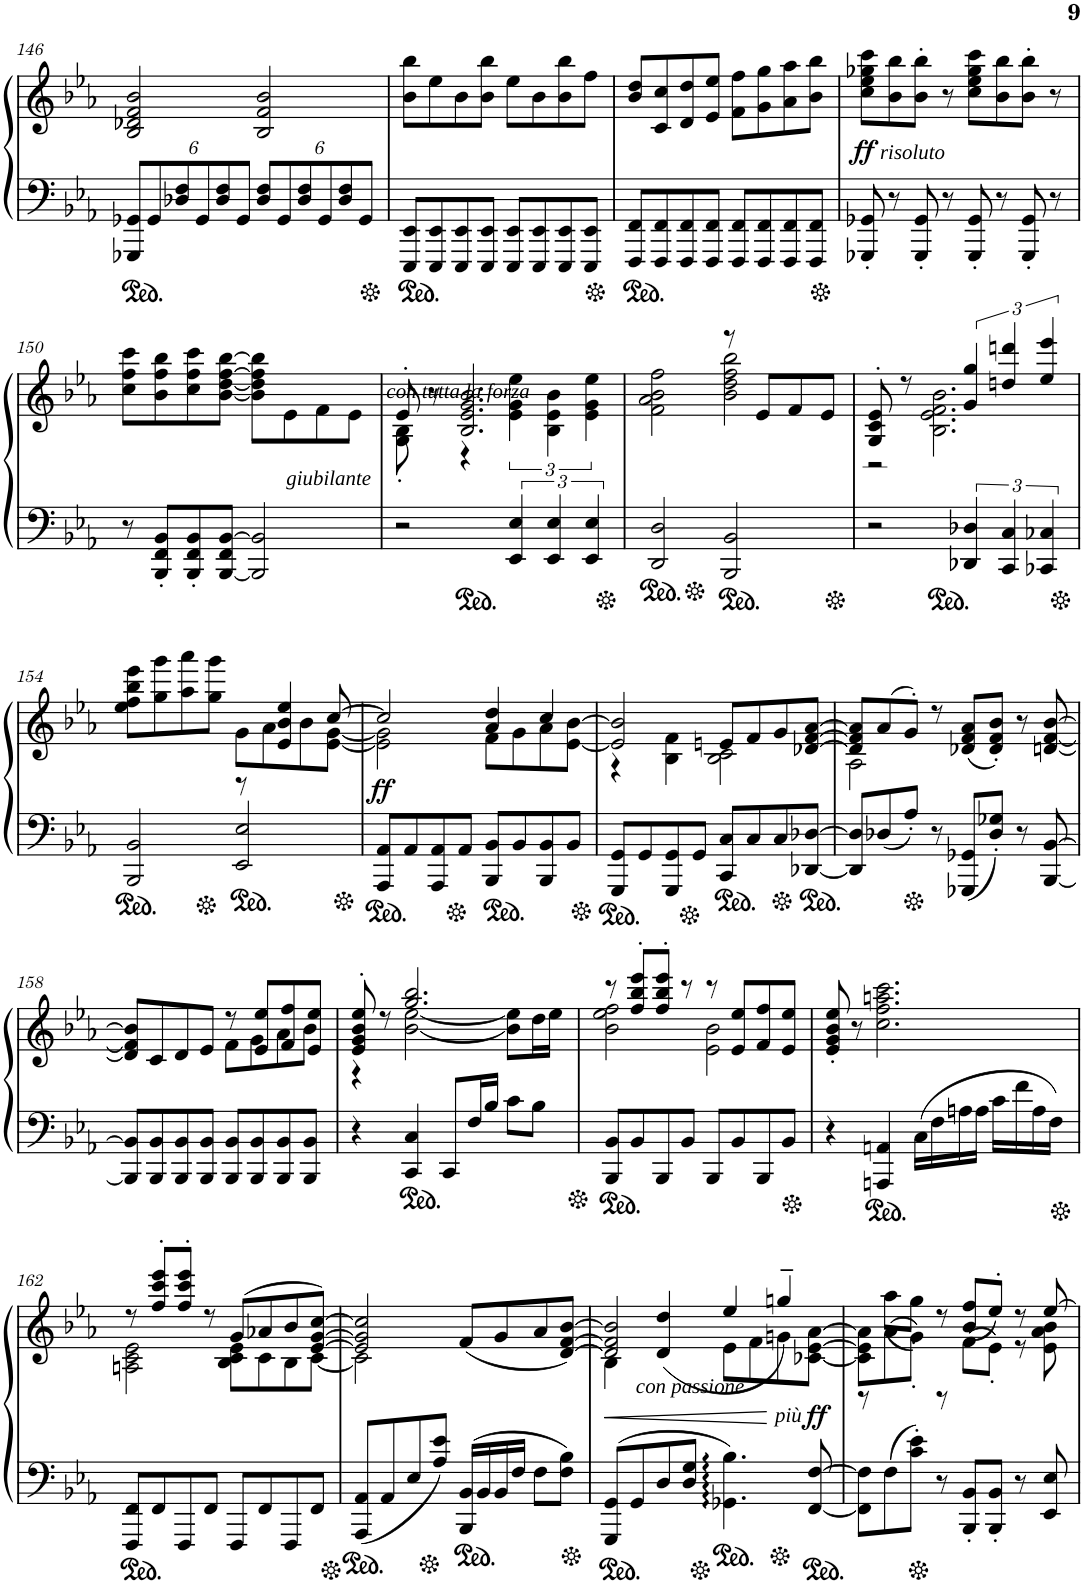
**kern	**kern	**dynam
*part1	*part1	*part1
*staff2	*staff1	*staff1/2
*I"Piano	*	*
*I'Pno.	*	*
!!LO:PB:g=z
*clefF4	*clefG2	*
*k[b-e-a-]	*k[b-e-a-]	*
*M4/4	*M4/4	*
*Xbrackettup	*	*
=146	=146	=146
12GGG-X/ 12GG-X/L	2B-/ 2d-X/ 2f/ 2b-/	.
12GG-/	.	.
12D-X/ 12F/	.	.
12GG-/	.	.
12D-/ 12F/	.	.
12GG-/J	.	.
12D-/ 12F/L	2B-/ 2f/ 2b-/	.
12GG-/	.	.
12D-/ 12F/	.	.
12GG-/	.	.
12D-/ 12F/	.	.
12GG-/J	.	.
=147	=147	=147
8EEE-/ 8EE-/L	8b-\ 8bb-\L	.
8EEE-/ 8EE-/	8ee-\	.
8EEE-/ 8EE-/	8b-\	.
8EEE-/ 8EE-/J	8b-\ 8bb-\J	.
8EEE-/ 8EE-/L	8ee-\L	.
8EEE-/ 8EE-/	8b-\	.
8EEE-/ 8EE-/	8b-\ 8bb-\	.
8EEE-/ 8EE-/J	8ff\J	.
=148	=148	=148
8FFF/ 8FF/L	8b-/ 8dd/L	.
8FFF/ 8FF/	8c/ 8cc/	.
8FFF/ 8FF/	8d/ 8dd/	.
8FFF/ 8FF/J	8e-/ 8ee-/J	.
8FFF/ 8FF/L	8f\ 8ff\L	.
8FFF/ 8FF/	8g\ 8gg\	.
8FFF/ 8FF/	8a-\ 8aa-\	.
8FFF/ 8FF/J	8b-\ 8bb-\J	.
=149	=149	=149
!	!LO:TX:b:i:t=risoluto	!
!	!	!LO:DY:b
8GGG-X/' 8GG-X/'	8cc\ 8ee-\ 8gg-X\ 8ccc\L	ff
8r	8b-\ 8bb-\	.
8GGG-/' 8GG-/'	8b-\' 8bb-\'J	.
8r	8r	.
8GGG-/' 8GG-/'	8cc\ 8ee-\ 8gg-\ 8ccc\L	.
8r	8b-\ 8bb-\	.
8GGG-/' 8GG-/'	8b-\' 8bb-\'J	.
8r	8r	.
!!LO:LB:g=z
=150	=150	=150
8r	8cc\ 8ff\ 8ccc\L	.
8BBB-/' 8FF/' 8BB-/'L	8b-\ 8ff\ 8bb-\	.
8BBB-/' 8FF/' 8BB-/'	8cc\ 8ff\ 8ccc\	.
[8BBB-/ 8FF/ [8BB-/J	[8b-\ [8dd\ [8ff\ [8bb-\J	.
2BBB-/] 2BB-/]	8b-\] 8dd\] 8ff\] 8bb-\]L	.
.	8e-\	.
.	8f\	.
.	8e-\J	.
=151	=151	=151
*^	*^	*
!	!	!LO:TX:b:i:t=giubilante	!	!
!	!	!LO:TX:b:i:t=con tutta la forza	!	!
2r	4ryy	8e-'/	8G\' 8B-\'	.
.	.	8r	8ryy	.
.	4ryy	2.B-/ 2.e-/ 2.g/ 2.b-/	4r	.
*brackettup	*	*	*	*
6EE-/ 6E-/	2ryy	.	6e-\ 6g\ 6ee-\	.
6EE-/ 6E-/	.	.	6B-\ 6e-\ 6b-\	.
6EE-/ 6E-/	.	.	6e-\ 6g\ 6ee-\	.
*v	*v	*	*	*
=152	=152	=152	=152
2DD/ 2D/	2ryy	2f\ 2a-\ 2b-\ 2ff\	.
2BBB-/ 2BB-/	8r	2b-\ 2dd\ 2ff\ 2bb-\	.
.	8e-/L	.	.
.	8f/	.	.
.	8e-/J	.	.
=153	=153	=153	=153
*^	*	*	*
2r	4ryy	8G/' 8c/' 8e-/'	2r	.
.	.	8r	.	.
.	4ryy	2.B-\ 2.e-\ 2.f\ 2.b-\	.	.
6DD-X/ 6D-X/	2ryy	.	6g/ 6gg/	.
6CC/ 6C/	.	.	6ddn/ 6dddn/	.
6CC-X/ 6C-X/	.	.	6ee-/ 6eee-/	.
*v	*v	*	*	*
!!LO:LB:g=z	!!
=154	=154	=154	=154
2BBB-/ 2BB-/	2ryy	8ee-\ 8ff\ 8bb-\ 8eee-\L	.
.	.	8gg\ 8ggg\	.
.	.	8aa-\ 8aaa-\	.
.	.	8gg\ 8ggg\J	.
2EE-/ 2E-/	8g\L	8r	.
.	8a-\	4e-/ 4b-/ 4ee-/	.
.	8b-\	.	.
.	[8e-\ [8g\J	[8cc/	.
=155	=155	=155	=155
!	!	!	!LO:DY:b
8AAA-/ 8AA-/L	2e-\] 2g\]	2cc/]	ff
8AA-/	.	.	.
8AAA-/ 8AA-/	.	.	.
8AA-/J	.	.	.
8BBB-/ 8BB-/L	8f\L	4a-/ 4dd/	.
8BB-/	8g\	.	.
8BBB-/ 8BB-/	8a-\	4cc/	.
8BB-/J	[8e-\ [>8b-\J	.	.
=156	=156	=156	=156
8GGG/ 8GG/L	2e-/] 2b-/]	4r	.
8GG/	.	.	.
8GGG/ 8GG/	.	4B-\ 4f\	.
8GG/J	.	.	.
8CC/ 8C/L	8en/L	2B-\ 2c\	.
8C/	8f/	.	.
8C/	8g/	.	.
[8DD-X/ [8D-X/J	[8d-X/ [8f/ [8a-/J	.	.
=157	=157	=157	=157
8DD-/] 8D-/]L	8d-/] 8f/] 8a-/]L	2A-\	.
8D-X/	(8a-/	.	.
8A-'/J	8g'/J)	.	.
8r	8r	.	.
8GGG-X/ 8GG-X/L	(8d-X/ 8f/ 8a-/L	2ryy	.
8D-/' 8G-X/'J	8d-/' 8f/' 8b-/'J)	.	.
8r	8r	.	.
[8BBB-/ [8BB-/	[8dn/ [8f/ [8b-/	.	.
!!LO:LB:g=z	!!
=158	=158	=158	=158
8BBB-/] 8BB-/]L	8d/] 8f/] 8b-/]L	2ryy	.
8BBB-/ 8BB-/	8c/	.	.
8BBB-/ 8BB-/	8d/	.	.
8BBB-/ 8BB-/J	8e-/J	.	.
8BBB-/ 8BB-/L	8r	8f\L	.
8BBB-/ 8BB-/	8e-/ 8ee-/L	8g\	.
8BBB-/ 8BB-/	8f/ 8ff/	8a-\	.
8BBB-/ 8BB-/J	8e-/ 8ee-/J	8b-\J	.
=159	=159	=159	=159
4r	8e-/' 8g/' 8b-/' 8ee-/'	4r	.
.	8r	.	.
4CC/ 4C/	2.gg/ 2.bb-/	[2b-\ [2ee-\	.
8CC/L	.	.	.
16F/L	.	.	.
16B-/JJ	.	.	.
8c\L	.	8b-\] 8ee-\]L	.
8B-\J	.	16dd\L	.
.	.	16ee-\JJ	.
=160	=160	=160	=160
8BBB-/ 8BB-/L	8r	2b-\ 2ee-\ 2ff\	.
8BB-/	8ff/' 8bb-/' 8eee-/'L	.	.
8BBB-/	8ff/' 8bb-/' 8eee-/'J	.	.
8BB-/J	8r	.	.
8BBB-/L	8r	2e-\ 2b-\	.
8BB-/	8e-/ 8ee-/L	.	.
8BBB-/	8f/ 8ff/	.	.
8BB-/J	8e-/ 8ee-/J	.	.
*	*v	*v	*
=161	=161	=161
4r	8e-/' 8g/' 8b-/' 8ee-/'	.
.	8r	.
4AAAn/ 4AAn/	2.cc\ 2.ff\ 2.aan\ 2.ccc\	.
16C\LL	.	.
16F\	.	.
16An\	.	.
16A\JJ	.	.
16c\LL	.	.
16f\	.	.
16A\	.	.
16F\JJ	.	.
!!LO:LB:g=z
=162	=162	=162
*	*^	*
8FFF/ 8FF/L	8r	2An\ 2c\ 2e-\	.
8FF/	8ff/' 8ccc/' 8eee-/'L	.	.
8FFF/	8ff/' 8ccc/' 8eee-/'J	.	.
8FF/J	8r	.	.
8FFF/L	(8g/L	8B-\ 8c\ 8e-\L	.
8FF/	8a-X/	8c\	.
8FFF/	8b-/	8B-\	.
8FF/J	[8e-/ [8g/ [8cc/J)	[8c\J	.
=163	=163	=163	=163
8AAA-/ 8AA-/L	2e-/] 2g/] 2cc/]	2c\]	.
8AA-/	.	.	.
8E-/	.	.	.
8A-/ 8e-/J	.	.	.
16BBB-/ 16BB-/LL	(8f/L	2ryy	.
16BB-/	.	.	.
16BB-/	8g/	.	.
16F/JJ	.	.	.
8F\L	8a-/	.	.
8F\ 8B-\J	[8d/ [8f/ [8b-/J)	.	.
=164	=164	=164	=164
8GGG/ 8GG/L	2d/] 2f/] 2b-/]	4B-\	.
8GG/	.	.	.
!	!	!LO:TX:b:i:t=con passione	!
8D/	.	(4d/ 4dd/	.
8D/ 8G/J	.	.	.
4.GG-X\ 4.B-\	8e-\L	4ee-/	.
.	8f\	.	.
!	!	!	!LO:DY:b
!	!	!	!LO:DY:n=1:b
.	8gn\	4ggn~/)	other-dynamics ff
[8FF/ [8F/	[8c-X\ [>8e-\ [>8a-\J	.	.
=165	=165	=165	=165
8FF\] 8F\]L	8c-\] 8e-\] 8a-\]L	8r	.
8F\	(8a-\	(8aa-\L	.
8c\' 8e-\'J	8g'\J)	8gg'\J)	.
8r	8r	8r	.
8BBB-/' 8BB-/'L	(8f\L	(8b-/ 8ff/L	.
8BBB-/' 8BB-/'J	8e-'\J)	8ee-'/J)	.
8r	8r	8r	.
8EE-/ 8E-/	[8ee-/	8e-\ 8a-\ 8b-\	.
*	*v	*v	*
=	=	=
*-	*-	*-
